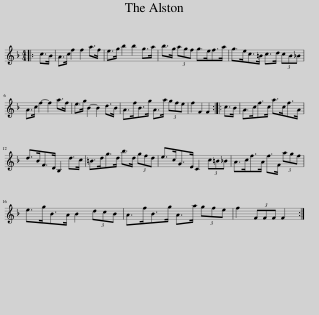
X:1
L:1/8
M:4/4
I:linebreak $
K:F
V:1 treble
V:1
|: c>B | A>c f2 f2 a>f | e>g b2 b2 g>a | b>g (3agf g>ef>a | g>ec>=B c>d (3cB_B |$ %5
 A>c f2- f2 a>f | e>g B2- B2 d>B | A>fB>g A>a (3gfe | f2 F2 F2 :: c>B | %10
 A>cf>c a>cf>A |$ d>BF>D B,2 d>c | =B>dg>d b>d (3gfd | e>cG>E C2 (3c=B_B | A>cf>A f>F (3agf |$ %15
 e>gB>A B2 (3dcB | A>fB>g A>a (3gfe | f2 (3FFF F2 :| %18
